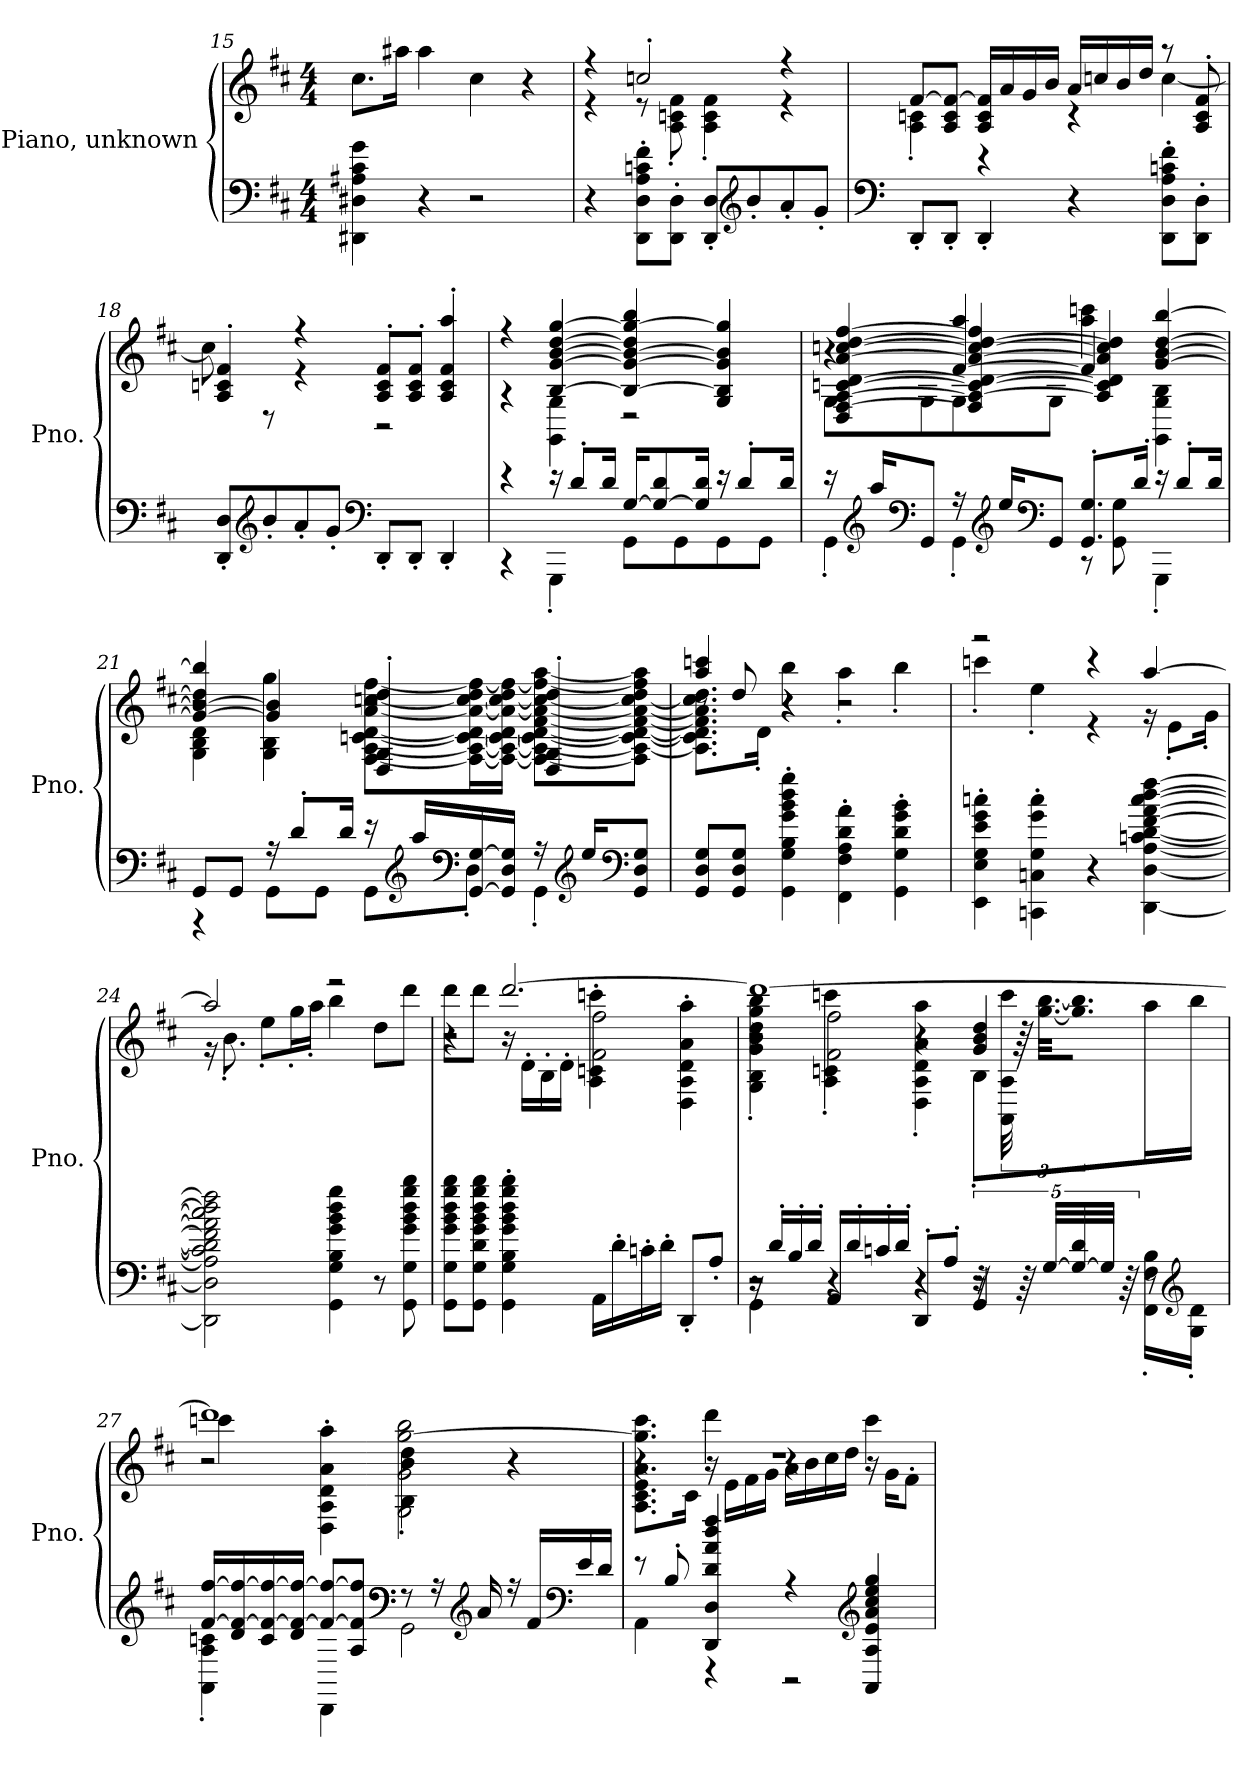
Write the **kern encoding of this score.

**kern	**kern
*part1	*part1
*staff2	*staff1
*I"Piano, unknown	*
*I'Pno.	*
*clefF4	*clefG2
*k[f#c#]	*k[f#c#]
*M4/4	*M4/4
=15	=15
4DD#X\ 4D#X\ 4A#X\ 4c#\ 4g\	8.cc#\L
.	16aa#X\Jk
4r	4aa#\
2r	4cc#\
.	4r
=16	=16
*	*^
4r	4r	4r
8DD\' 8D\' 8A\' 8cn\' 8f#\'L	2ccn'/	8r
8DD\' 8D\'J	.	8A\' 8cn\' 8f#\'
8DD/' 8D/'L	.	4A\' 4c\' 4f#\'
*clefG2	*	*
8b'/	.	.
8a'/	4r	4r
8g'/J	.	.
!!LO:LB:g=z	!!
=17	=17	=17
*clefF4	*	*
8DD'/L	[8f#/L	4A\' 4cn\'
8DD'/J	8A/ 8c/ 8f#/_J	.
4DD'/	16A/ 16c/ 16f#/]LL	4r
.	16a/	.
.	16g/	.
.	16b/JJ	.
4r	16a/LL	4r
.	16ccn/	.
.	16b/	.
.	16dd/JJ	.
8DD\' 8D\' 8A\' 8cn\' 8f#\'L	8r	[4cc\
8DD\' 8D\'J	8A/' 8c/' 8f#/'	.
=18	=18	=18
8DD/' 8D/'L	4A/' 4cn/' 4f#/'	8cc\]
*clefG2	*	*
8b'/	.	8r
8a'/	4r	4r
8g'/J	.	.
*clefF4	*	*
8DD'/L	8A/' 8c/' 8f#/'L	2r
8DD'/J	8A/' 8c/' 8f#/'J	.
4DD'/	4A/' 4c/' 4f#/' 4aa/'	.
=19	=19	=19
*^	*	*
4r	4r	4r	4r
16r	4GGG'\	[4B/ [4g/ [4b/ [4dd/ [4gg/	4GG\ 4G\
8d'/L	.	.	.
16d/Jk	.	.	.
[16G/KL	8GG\L	4B/_ 4g/_ 4b/_ 4dd/] 4gg/_ 4bb/	2r
8G/_ 8d/	.	.	.
.	8GG\	.	.
16G/] 16d/Jk	.	.	.
16r	8GG\	4G/ 4B/] 4g/] 4b/] 4gg/]	.
8d'/L	.	.	.
.	8GG\J	.	.
16d/Jk	.	.	.
!!LO:PB:g=z
=20	=20	=20	=20
*	*	*	*^
16r	4GG'\	4r	8G\L	4D/ [4F#/ [4A/ [4cn/ [4d/ [4a/ [4ccn/ [4dd/ [4ff#/
*clefG2	*	*	*	*
16aa/KL	.	.	.	.
*clefF4	*	*	*	*
8GG/J	.	.	8G\	.
16r	4GG'\	[4f#/ 4aa/	8G\	4F#/] 4A/_ 4c/_ 4d/_ 4a/_ 4cc/_ 4dd/_ 4ff#/]
*clefG2	*	*	*	*
16ee/KL	.	.	.	.
*clefF4	*	*	*	*
8GG/J	.	.	8G\J	.
8.GG/' 8.G/'L	8r	4f#/]	4aa\ 4cccn\	4A/] 4c/] 4d/] 4a/] 4cc/] 4dd/]
.	8GG\ 8G\	.	.	.
16d'/Jk	.	.	.	.
16r	4GGG'\	[4g/ [4b/ [4dd/ [4bb/	4GG\ 4G\ 4B\	4r
8d'/L	.	.	.	.
16d/Jk	.	.	.	.
=21	=21	=21	=21	=21
8GG/L	4r	4g/_ 4b/_ 4dd/] 4bb/]	4G\ 4B\ 4d\	2r
8GG/J	.	.	.	.
16r	8GG\L	4g/] 4b/]	4G\ 4B\ 4gg\	.
8d'/L	.	.	.	.
.	8GG\J	.	.	.
16d/Jk	.	.	.	.
16r	8GG\L	2r	[8F#\ [8A\ [8cn\ [8d\ [8a\ [8ccn\ [8ff#\L	4D/' 4G/' 4dd/'
*clefG2	*	*	*	*
16aa/LL	.	.	.	.
*clefF4	*	*	*	*
[16GG/ [16G/	8D'\J	.	16F#\_ 16A\_ 16c\_ 16d\_ 16a\_ 16cc\_ 16dd\ 16ff#\_L	.
16GG/] 16D/ 16G/]JJ	.	.	16F#\_ 16A\_ 16c\_ 16d\_ 16a\_ 16cc\_ 16dd\ 16ff#\_JJ	.
16r	4GG'\	.	8F#\_ 8A\_ 8c\_ 8d\_ [8f#\ 8a\_ 8cc\_ 8ff#\_ [8aa\L	4D/' 4G/' 4dd/'
*clefG2	*	*	*	*
16ee/KL	.	.	.	.
*clefF4	*	*	*	*
8GG/ 8D/ 8G/J	.	.	8F#\] 8A\_ 8c\_ 8d\_ 8f#\_ 8a\_ 8cc\_ 8dd\ 8ff#\] 8aa\]J	.
*v	*v	*	*	*
!!LO:LB:g=z	!!	!!
=22	=22	=22	=22
8GG/ 8D/ 8G/L	8r	8.A\] 8.c\] 8.d\] 8.f#\] 8.a\] 8.cc\] 8.dd\L	4aa/ 4cccn/
8GG/ 8D/ 8G/J	8dd/	.	.
.	.	16d'\Jk	.
4GG\' 4G\' 4B\' 4g\' 4b\' 4dd\' 4gg\'	4r	4bb\	4r
4FF#\' 4F#\' 4A\' 4d\' 4a\'	2r	4aa'\	2r
4GG\' 4G\' 4d\' 4g\' 4b\'	.	4bb'\	.
*	*	*v	*v
=23	=23	=23
4EE\' 4E\' 4G\' 4e\' 4g\' 4ccn\'	2r	4cccn'\
4CCn\' 4Cn\' 4G\' 4g\' 4cc\'	.	4ee'\
4r	4r	4r
[4DD\ [4D\ [4A\ [4cn\ [4d\ [4f#\ [4a\ [4cc\ [4dd\ [4ff#\	[4aa/	16r
.	.	8e'\L
.	.	16g'\Jk
=24	=24	=24
2DD\] 2D\] 2A\] 2c\] 2d\] 2f#\] 2a\] 2cc\] 2dd\] 2ff#\]	2aa/]	16r
.	.	8.b'\
.	.	8ee'\L
.	.	16gg'\L
.	.	16aa'\JJ
4GG\ 4G\ 4B\ 4g\ 4b\ 4dd\ 4gg\	2r	4bb\
8r	.	8dd\L
8GG\ 8G\ 8g\ 8b\ 8dd\ 8gg\ 8bb\	.	8ddd\J
=25	=25	=25
*	*	*^
8GG\ 8G\ 8g\ 8b\ 8dd\ 8gg\ 8bb\L	4r	2r	8ddd\L
8GG\ 8G\ 8d\ 8g\ 8b\ 8dd\ 8gg\ 8bb\J	.	.	8ddd\J
4GG\' 4G\' 4B\' 4g\' 4b\' 4dd\' 4gg\' 4bb\'	[2.ddd/	.	16r
.	.	.	16d'\LL
.	.	.	16B'\
.	.	.	16d'\JJ
16AA\LL	.	2f#\ 2ff#\	4A\' 4cn\' 4cccn\'
16d'\	.	.	.
16cn'\	.	.	.
16d'\JJ	.	.	.
8DD'/L	.	.	4D\' 4A\' 4d\' 4a\' 4aa\'
8A'/J	.	.	.
!!LO:LB:g=z
=26	=26	=26	=26
*^	*	*	*^
*	*^	*	*	*	*
16r	4GG\	2r	1ddd_	4r	2r	4G\' 4B\' 4g\' 4b\' 4dd\' 4gg\' 4bb\'
16d'/LL	.	.	.	.	.	.
16B'/	.	.	.	.	.	.
16d'/JJ	.	.	.	.	.	.
16AA/LL	4r	.	.	2f#\ 2ff#\	.	4A\' 4cn\' 4cccn\'
16d'/	.	.	.	.	.	.
16cn'/	.	.	.	.	.	.
16d'/JJ	.	.	.	.	.	.
8DD'/L	4r	4r	.	.	4r	4D\' 4A\' 4d\' 4a\' 4aa\'
8A'/J	.	.	.	.	.	.
40r	8r	4GG/	.	8B'\L	4g/ 4b/ 4dd/	48AA\ 48A\ 48ccc\
.	.	.	.	.	.	96r
80r	.	.	.	.	.	.
.	.	.	.	.	.	[48.gg\ [48.bb\KKL
[40G/LLL	.	.	.	.	.	.
40G/_ 40d/	.	.	.	.	.	8.gg\] 8.bb\]J
40G/JJJ]	.	.	.	.	.	.
80r	.	.	.	.	.	.
8r	16FF#\' 16F#\' 16B\'LL	.	.	16aa\L	.	.
*clefG2	*	*	*	*	*	*
.	16G\' 16d\'JJ	.	.	16bb\JJ	.	.
*	*v	*v	*	*	*	*
*	*	*	*	*v	*v
!!LO:LB:g=z
=27	=27	=27	=27	=27
[16f#/ [16ff#/LL	4AA\' 4A\' 4cn\'	1ddd]	2r	4cccn\
16d/ 16f#/_ 16ff#/_	.	.	.	.
16c/ 16f#/_ 16ff#/_	.	.	.	.
16d/ 16f#/_ 16ff#/_JJ	.	.	.	.
8f#/_ 8ff#/_L	4DD\	.	.	4D\' 4A\' 4d\' 4a\' 4aa\'
8A/ 8f#/] 8ff#/]J	.	.	.	.
*clefF4	*	*	*	*
8r	2GG\	.	4B\' 4b\' 4dd\'	2G\ 2g\ [2gg\ 2bb\
16r	.	.	.	.
*clefG2	*	*	*	*
16a/	.	.	.	.
16r	.	.	4r	.
16f#/LL	.	.	.	.
*clefF4	*	*	*	*
16e/	.	.	.	.
16d/JJ	.	.	.	.
=28	=28	=28	=28	=28
8r	4AA\	1r	4r	8.A\ 8.c#\ 8.e\ 8.a\ 8.gg\] 8.ccc#\L
8B'/	.	.	.	.
.	.	.	.	16c#\Jk
4DD/ 4D/ 4d/ 4a/ 4dd/ 4ff#/	4r	.	4ddd\	16r
.	.	.	.	16e\LL
.	.	.	.	16f#\
.	.	.	.	16g\JJ
4r	2r	.	4r	16a\LL
.	.	.	.	16b\
.	.	.	.	16cc#\
.	.	.	.	16dd\JJ
*clefG2	*	*	*	*
4AA/ 4A/ 4e/ 4a/ 4cc#/ 4ee/ 4gg/	.	.	4ccc#\	16r
.	.	.	.	16g\KL
.	.	.	.	8f#'\J
*v	*v	*	*	*
*	*v	*v	*v
=	=
*-	*-
